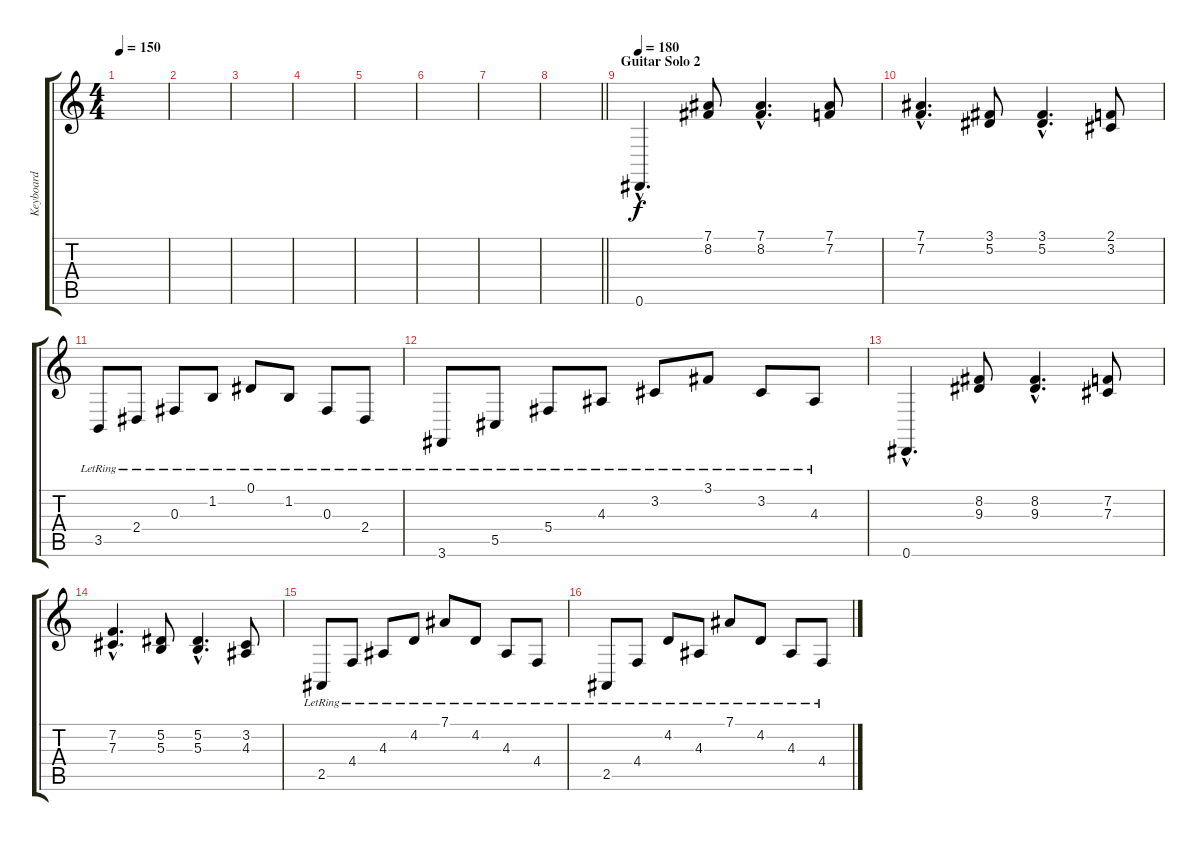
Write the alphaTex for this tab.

\track ("Keyboard" "Keyboard") {instrument electricgrandpiano}
\staff {score tabs}
\tuning (Eb4 Bb3 Gb3 Db3 Ab2 Eb2) {hide}
\ts (4 4)
\tempo 150
\clef g2
\ks c
|
|
|
|
|
|
|
\barLineRight lightlight
|
\section ("" "Guitar Solo 2")
\tempo 180
0.6{hac}.4{d} (7.1 8.2).8 (7.1{hac} 8.2{hac}).4{d} (7.1 7.2).8 |
(7.1{hac} 7.2{hac}).4{d} (3.1 5.2).8 (3.1{hac} 5.2{hac}).4{d} (2.1 3.2).8 |
3.5{lr}.8 2.4{lr}.8 0.3{lr}.8 1.2{lr}.8 0.1{lr}.8 1.2{lr}.8 0.3{lr}.8 2.4{lr}.8 |
3.6{lr}.8 5.5{lr}.8 5.4{lr}.8 4.3{lr}.8 3.2{lr}.8 3.1{lr}.8 3.2{lr}.8 4.3{lr}.8 |
0.6{hac}.4{d} (8.2 9.3).8 (8.2{hac} 9.3{hac}).4{d} (7.2 7.3).8 |
(7.2{hac} 7.3{hac}).4{d} (5.2 5.3).8 (5.2{hac} 5.3{hac}).4{d} (3.2 4.3).8 |
2.5{lr}.8 4.4{lr}.8 4.3{lr}.8 4.2{lr}.8 7.1{lr}.8 4.2{lr}.8 4.3{lr}.8 4.4{lr}.8 |
2.5{lr}.8 4.4{lr}.8 4.2{lr}.8 4.3{lr}.8 7.1{lr}.8 4.2{lr}.8 4.3{lr}.8 4.4{lr}.8
